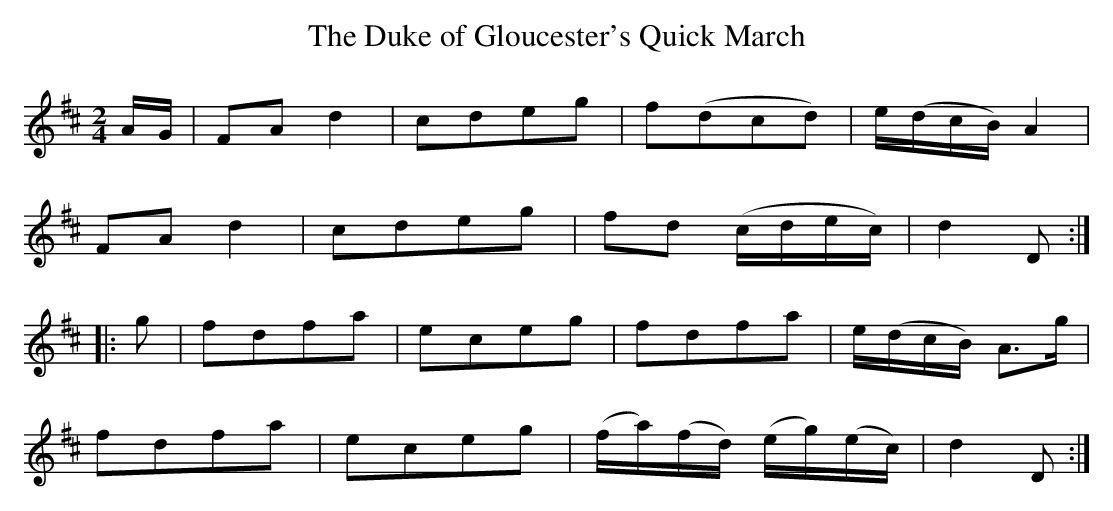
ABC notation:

X:1
T:Duke of Gloucester's Quick March, The
M:2/4
L:1/8
K:D
A/G/|FA d2|cdeg|f(dcd)|e/(d/c/B/) A2|
FA d2|cdeg|fd (c/d/e/c/)|d2D:|
|:g|fdfa|eceg|fdfa|e/(d/c/B/) A>g|
fdfa|eceg|(f/a/)(f/d/) (e/g/)(e/c/)|d2 D:|]
